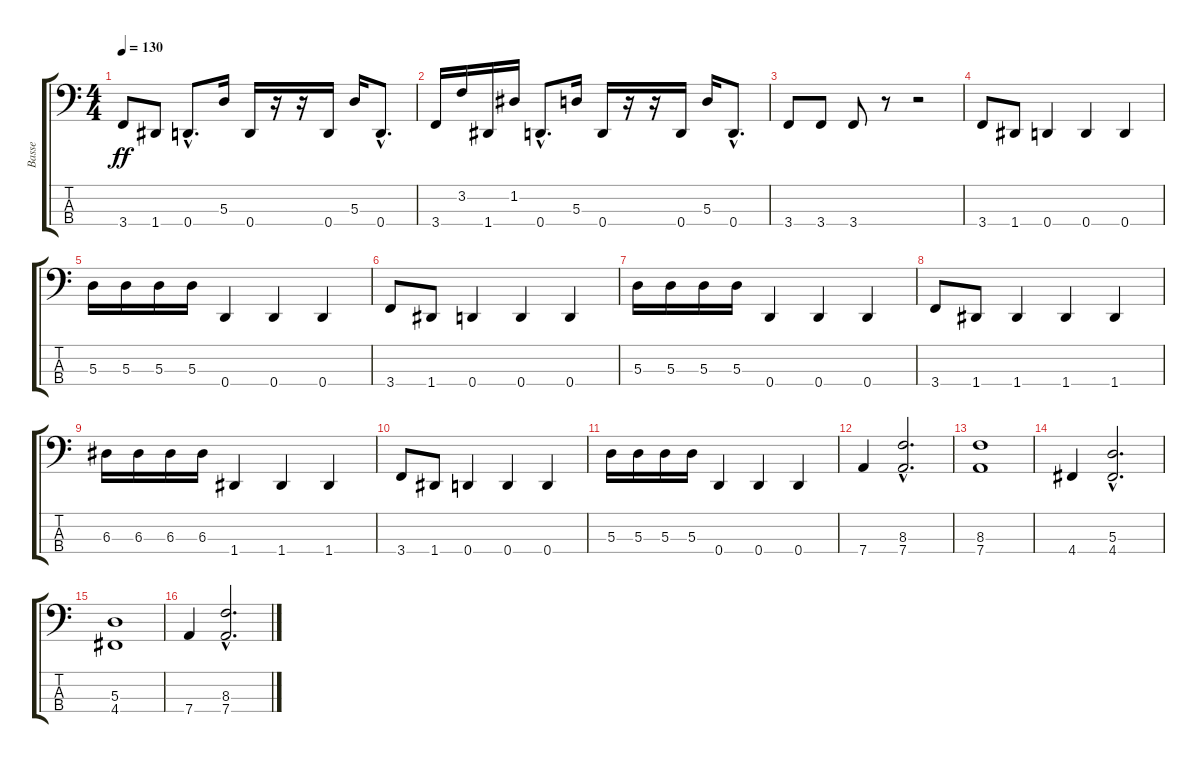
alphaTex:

\track ("Basse" "Basse") {instrument slapbass2}
\staff {score tabs}
\tuning (G2 D2 A1 D1) {hide}
\ts (4 4)
\tempo 130
\clef f4
\ks c
3.4.8{dy ff} 1.4.8 0.4{hac}.8{d} 5.3.16 0.4.16 r.16 r.16 0.4.16 5.3.16 0.4{hac}.8{d} |
3.4.16 3.2.16 1.4.16 1.2.16 0.4{hac}.8{d} 5.3.16 0.4.16 r.16 r.16 0.4.16 5.3.16 0.4{hac}.8{d} |
3.4.8 3.4.8 3.4.8 r.8 r.2 |
3.4.8 1.4.8 0.4.4 0.4.4 0.4.4 |
5.3.16 5.3.16 5.3.16 5.3.16 0.4.4 0.4.4 0.4.4 |
3.4.8 1.4.8 0.4.4 0.4.4 0.4.4 |
5.3.16 5.3.16 5.3.16 5.3.16 0.4.4 0.4.4 0.4.4 |
3.4.8 1.4.8 1.4.4 1.4.4 1.4.4 |
6.3.16 6.3.16 6.3.16 6.3.16 1.4.4 1.4.4 1.4.4 |
3.4.8 1.4.8 0.4.4 0.4.4 0.4.4 |
5.3.16 5.3.16 5.3.16 5.3.16 0.4.4 0.4.4 0.4.4 |
7.4.4 (8.3{hac} 7.4{hac}).2{d} |
(8.3 7.4).1 |
4.4.4 (5.3{hac} 4.4{hac}).2{d} |
(5.3 4.4).1 |
7.4.4 (8.3{hac} 7.4{hac}).2{d}
